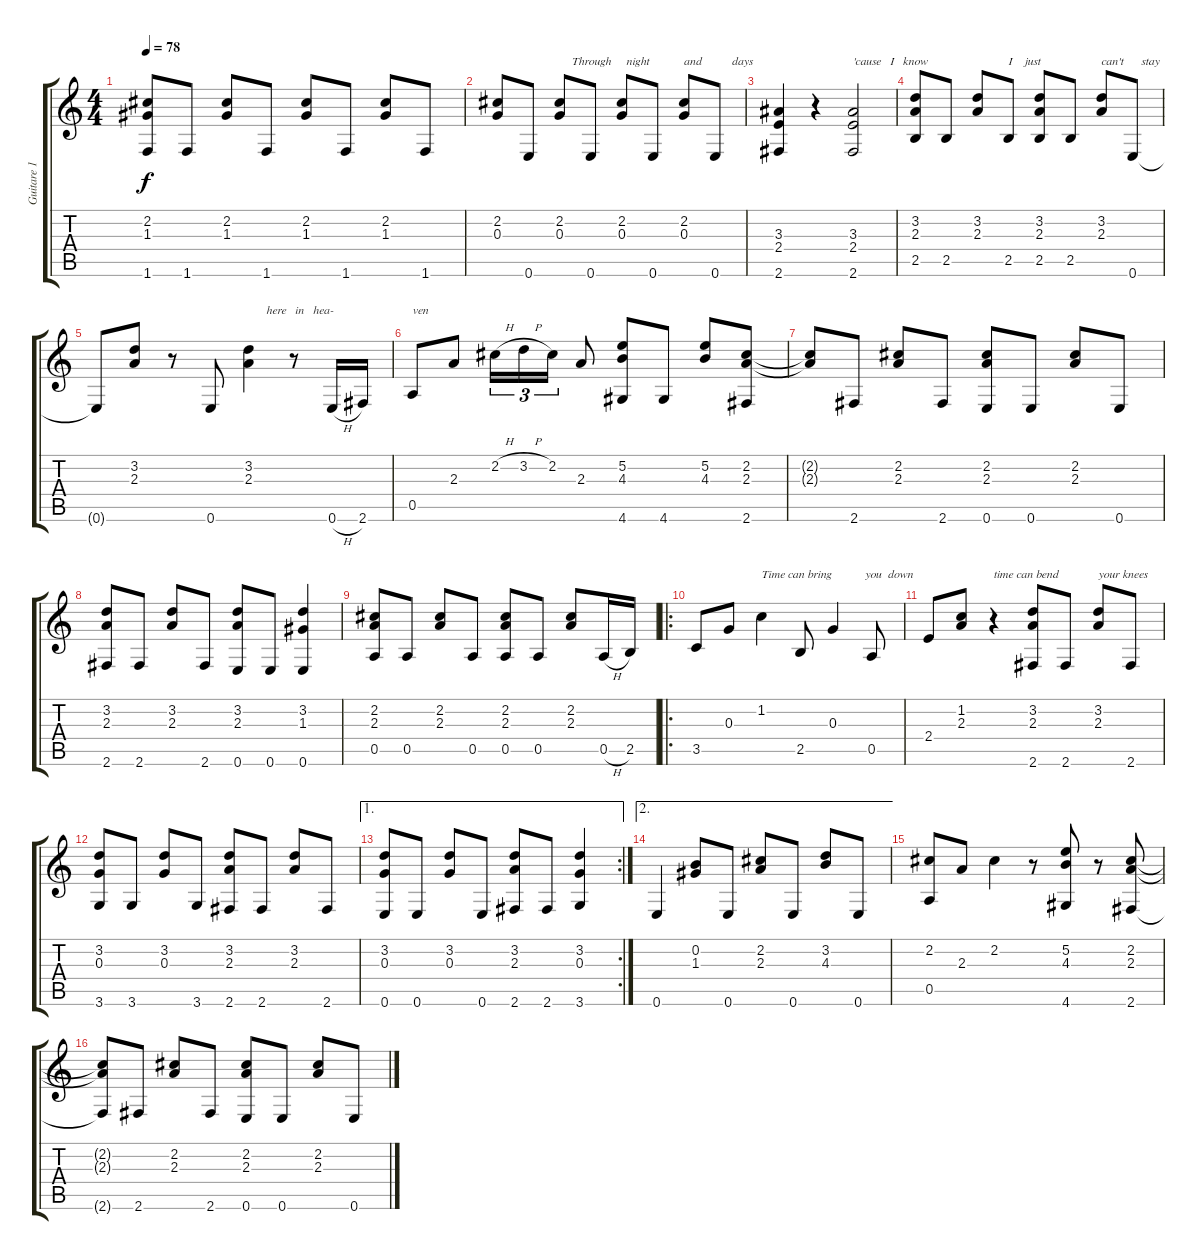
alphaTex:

\track ("Guitare 1" "Guitare 1") {instrument acousticguitarnylon}
\staff {score tabs}
\tuning (E4 B3 G3 D3 A2 E2) {hide}
\ts (4 4)
\tempo 78
\clef g2
\ks c
(2.2 1.3 1.6).8{dy f} 1.6.8 (2.2 1.3).8 1.6.8 (2.2 1.3).8 1.6.8 (2.2 1.3).8 1.6.8 |
(2.2 0.3).8 0.6.8 (2.2 0.3).8{txt "    Through     night"} 0.6.8 (2.2 0.3).8 0.6.8 (2.2 0.3).8{txt "and          days"} 0.6.8 |
(3.3 2.4 2.6).4 r.4 (3.3 2.4 2.6).2{txt "'cause   I   know"} |
(3.2 2.3 2.5).8 2.5.8 (3.2 2.3).8 2.5.8{txt "I    just"} (3.2 2.3 2.5).8 2.5.8 (3.2 2.3).8{txt "can't      stay"} 0.6.8 |
0.6{t}.8 (3.2 2.3).8 r.8 0.6.8 (3.2 2.3).4{txt "      here   in   hea-"} r.8 0.6{h}.16 2.6.16 |
0.5.8{txt "ven"} 2.3.8 2.2{h}.16{tu (3 2)} 3.2{h}.16{tu (3 2)} 2.2.16{tu (3 2)} 2.3.8 (5.2 4.3 4.6).8 4.6.8 (5.2 4.3).8 (2.2 2.3 2.6).8 |
(2.2{t} 2.3{t}).8 2.6.8 (2.2 2.3).8 2.6.8 (2.2 2.3 0.6).8 0.6.8 (2.2 2.3).8 0.6.8 |
(3.2 2.3 2.6).8 2.6.8 (3.2 2.3).8 2.6.8 (3.2 2.3 0.6).8 0.6.8 (3.2 1.3 0.6).4 |
(2.2 2.3 0.5).8 0.5.8 (2.2 2.3).8 0.5.8 (2.2 2.3 0.5).8 0.5.8 (2.2 2.3).8 0.5{h}.16 2.5.16 |
\ro
3.5.8 0.3.8 1.2.4{txt "Time can bring           you  down"} 2.5.8 0.3.4 0.5.8 |
2.4.8 (1.2 2.3).8 r.4{txt "time can bend"} (3.2 2.3 2.6).8 2.6.8 (3.2 2.3).8{txt "your knees"} 2.6.8 |
(3.2 0.3 3.6).8 3.6.8 (3.2 0.3).8 3.6.8 (3.2 2.3 2.6).8 2.6.8 (3.2 2.3).8 2.6.8 |
\ae 1
\rc 2
(3.2 0.3 0.6).8 0.6.8 (3.2 0.3).8 0.6.8 (3.2 2.3 2.6).8 2.6.8 (3.2 0.3 3.6).4 |
\ae 2
0.6.4{volume 16} (0.2 1.3).8 0.6.8 (2.2 2.3).8 0.6.8 (3.2 4.3).8 0.6.8 |
(2.2 0.5).8 2.3.8 2.2.4 r.8 (5.2 4.3 4.6).8 r.8 (2.2 2.3 2.6).8 |
(2.2{t} 2.3{t} 2.6{t}).8 2.6.8 (2.2 2.3).8 2.6.8 (2.2 2.3 0.6).8 0.6.8 (2.2 2.3).8 0.6.8
